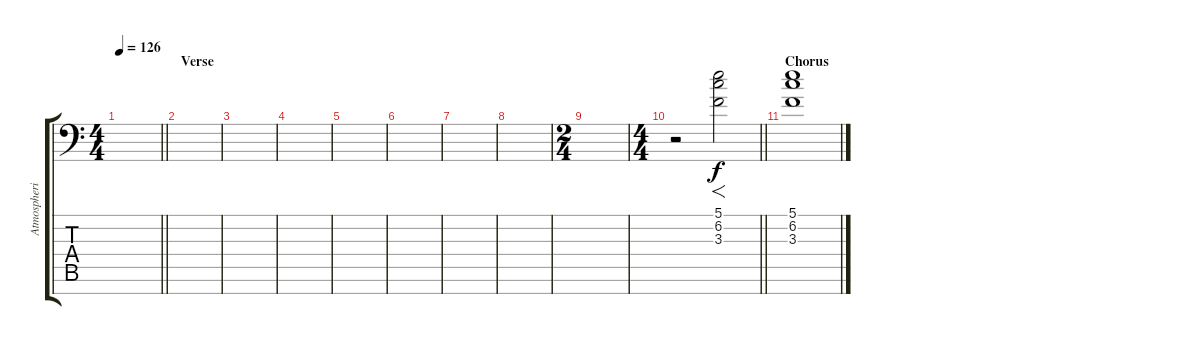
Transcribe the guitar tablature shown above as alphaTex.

\track ("Atmospherics 2" "Atmospheri") {instrument distortionguitar}
\staff {score tabs}
\tuning (B3 Gb3 D3 A2 E2 A1 E1) {hide}
\ts (4 4)
\tempo 126
\clef f4
\barLineRight lightlight
\ks aminor
|
\section ("" "Verse")
|
|
|
|
|
|
|
\ts (2 4)
\ks c
|
\ts (4 4)
\barLineRight lightlight
r.2 (5.1 6.2 3.3).2{f instrument fx5brightness} |
\section ("" "Chorus")
\ks aminor
(5.1 6.2 3.3).1{instrument fx5brightness}
